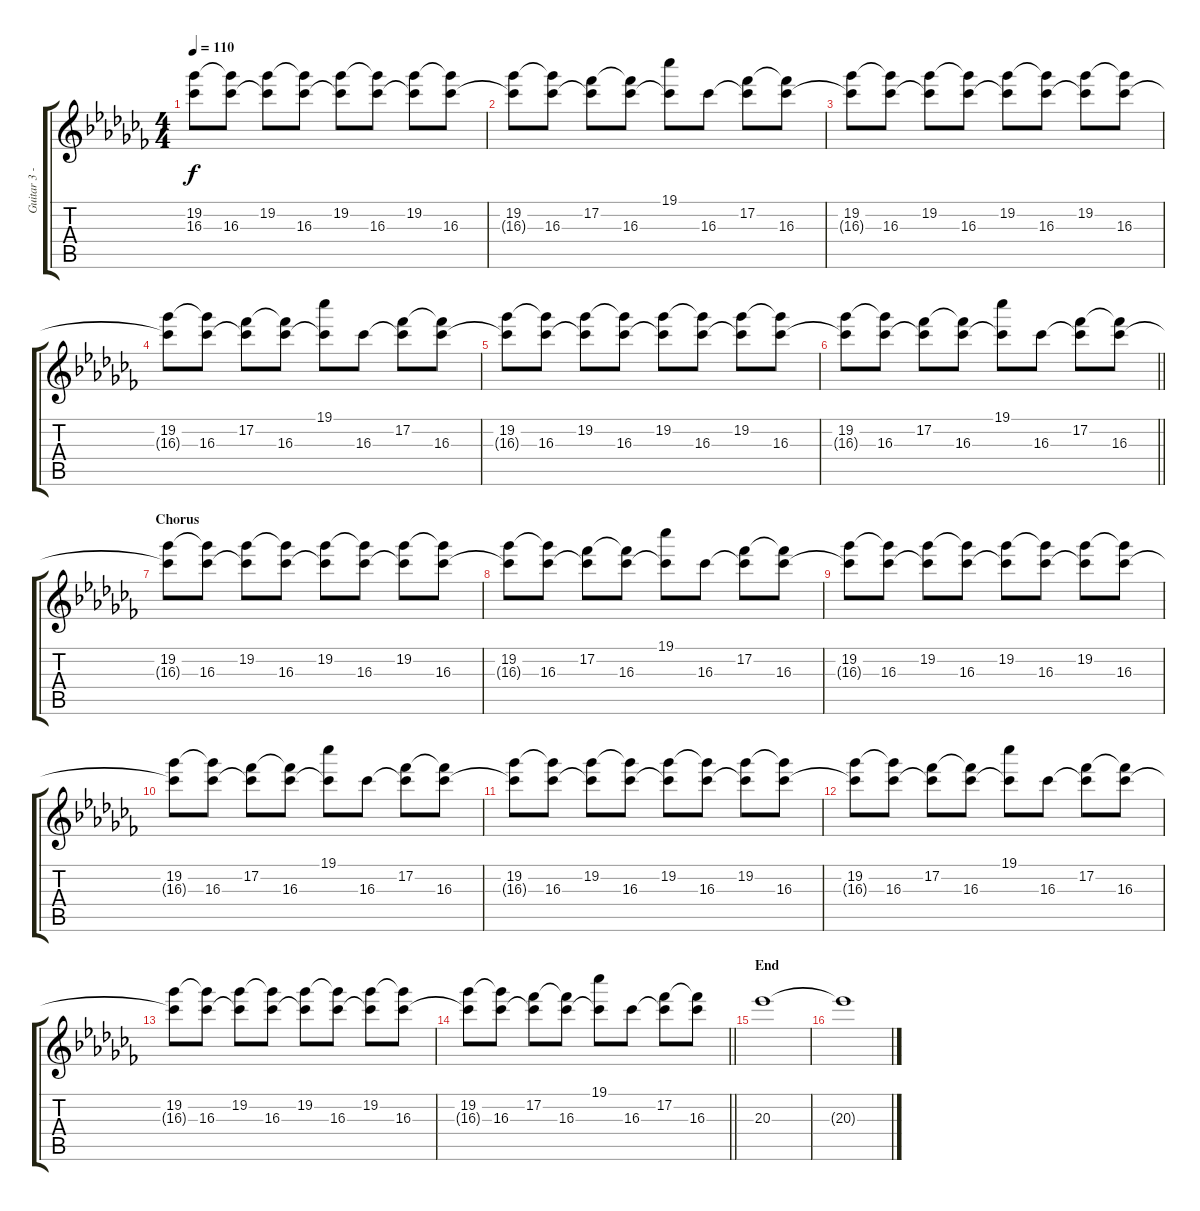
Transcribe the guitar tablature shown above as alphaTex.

\track ("Guitar 3 - Brad Delson" "Guitar 3 -") {instrument distortionguitar}
\staff {score tabs}
\tuning (E4 B3 G3 D3 A2 E2) {hide}
\ts (4 4)
\tempo 110
\clef g2
\ks abminor
(19.2 16.3{t}).8{dy f} (19.2{t} 16.3).8 (19.2 16.3{t}).8 (19.2{t} 16.3).8 (19.2 16.3{t}).8 (19.2{t} 16.3).8 (19.2 16.3{t}).8 (19.2{t} 16.3).8 |
(19.2 16.3{t}).8 (19.2{t} 16.3).8 (17.2 16.3{t}).8 (17.2{t} 16.3).8 (19.1 16.3{t}).8 16.3.8 (17.2 16.3{t}).8 (17.2{t} 16.3).8 |
(19.2 16.3{t}).8 (19.2{t} 16.3).8 (19.2 16.3{t}).8 (19.2{t} 16.3).8 (19.2 16.3{t}).8 (19.2{t} 16.3).8 (19.2 16.3{t}).8 (19.2{t} 16.3).8 |
(19.2 16.3{t}).8 (19.2{t} 16.3).8 (17.2 16.3{t}).8 (17.2{t} 16.3).8 (19.1 16.3{t}).8 16.3.8 (17.2 16.3{t}).8 (17.2{t} 16.3).8 |
(19.2 16.3{t}).8 (19.2{t} 16.3).8 (19.2 16.3{t}).8 (19.2{t} 16.3).8 (19.2 16.3{t}).8 (19.2{t} 16.3).8 (19.2 16.3{t}).8 (19.2{t} 16.3).8 |
\barLineRight lightlight
(19.2 16.3{t}).8 (19.2{t} 16.3).8 (17.2 16.3{t}).8 (17.2{t} 16.3).8 (19.1 16.3{t}).8 16.3.8 (17.2 16.3{t}).8 (17.2{t} 16.3).8 |
\section ("" "Chorus")
(19.2 16.3{t}).8 (19.2{t} 16.3).8 (19.2 16.3{t}).8 (19.2{t} 16.3).8 (19.2 16.3{t}).8 (19.2{t} 16.3).8 (19.2 16.3{t}).8 (19.2{t} 16.3).8 |
(19.2 16.3{t}).8 (19.2{t} 16.3).8 (17.2 16.3{t}).8 (17.2{t} 16.3).8 (19.1 16.3{t}).8 16.3.8 (17.2 16.3{t}).8 (17.2{t} 16.3).8 |
(19.2 16.3{t}).8 (19.2{t} 16.3).8 (19.2 16.3{t}).8 (19.2{t} 16.3).8 (19.2 16.3{t}).8 (19.2{t} 16.3).8 (19.2 16.3{t}).8 (19.2{t} 16.3).8 |
(19.2 16.3{t}).8 (19.2{t} 16.3).8 (17.2 16.3{t}).8 (17.2{t} 16.3).8 (19.1 16.3{t}).8 16.3.8 (17.2 16.3{t}).8 (17.2{t} 16.3).8 |
(19.2 16.3{t}).8 (19.2{t} 16.3).8 (19.2 16.3{t}).8 (19.2{t} 16.3).8 (19.2 16.3{t}).8 (19.2{t} 16.3).8 (19.2 16.3{t}).8 (19.2{t} 16.3).8 |
(19.2 16.3{t}).8 (19.2{t} 16.3).8 (17.2 16.3{t}).8 (17.2{t} 16.3).8 (19.1 16.3{t}).8 16.3.8 (17.2 16.3{t}).8 (17.2{t} 16.3).8 |
(19.2 16.3{t}).8 (19.2{t} 16.3).8 (19.2 16.3{t}).8 (19.2{t} 16.3).8 (19.2 16.3{t}).8 (19.2{t} 16.3).8 (19.2 16.3{t}).8 (19.2{t} 16.3).8 |
\barLineRight lightlight
(19.2 16.3{t}).8 (19.2{t} 16.3).8 (17.2 16.3{t}).8 (17.2{t} 16.3).8 (19.1 16.3{t}).8 16.3.8 (17.2 16.3{t}).8 (17.2{t} 16.3).8 |
\section ("" "End")
20.3.1 |
20.3{t}.1{volume 0}
